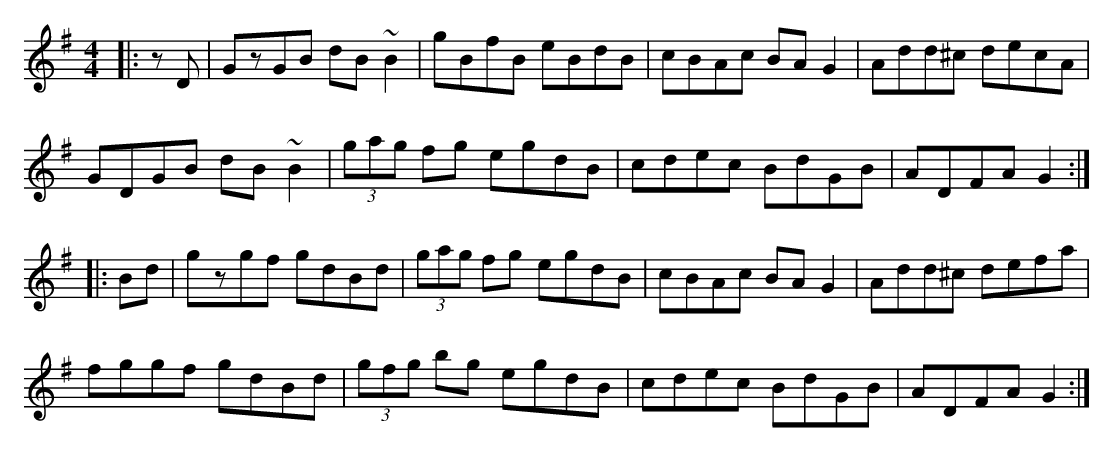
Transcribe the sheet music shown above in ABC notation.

X:1
M:4/4
K:G
|:zD|GzGB dB~B2|gBfB eBdB|cBAc BAG2|Add^c decA|
GDGB dB~B2|(3gag fg egdB|cdec BdGB|ADFA G2:|
|:Bd|gzgf gdBd|(3gag fg egdB|cBAc BAG2|Add^c defa|
fggf gdBd|(3gfg bg egdB|cdec BdGB|ADFA G2:|
